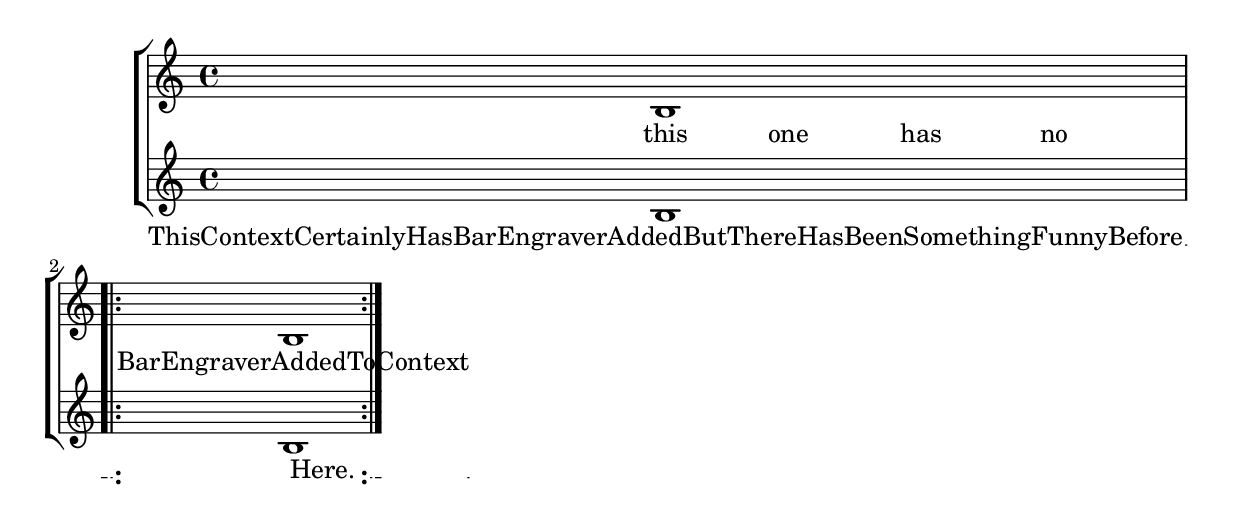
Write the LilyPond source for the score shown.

\version "2.1.28"

\header{
texidoc="
Adding a @code{Bar_engraver} to the Lyrics context makes sure that
lyrics do not collide with barlines.
"
}

\score {
	\context StaffGroup <<
	\notes \context Staff {
	        b1 \bar "|:" b1 \bar ":|"
	}
	\lyrics <<
	 	\context LyricsWithBars {
%		        thisContextHasBarEngraver1  added
		        ThisContextCertainlyHasBarEngraverAddedButThereHasBeenSomethingFunnyBefore1.  Here.
		}
		\context Lyrics {
		        this4 one has no BarEngraverAddedToContext1
		}
	>>
	\notes \new Staff { b1 b1 }
	>>
	\paper {
		raggedright = ##t
		\translator {
			\ScoreContext
			\accepts "LyricsWithBars"
		}
		\translator {
			\LyricsContext
			\consists "Bar_engraver"
			\name "LyricsWithBars"
		}
	}
}

